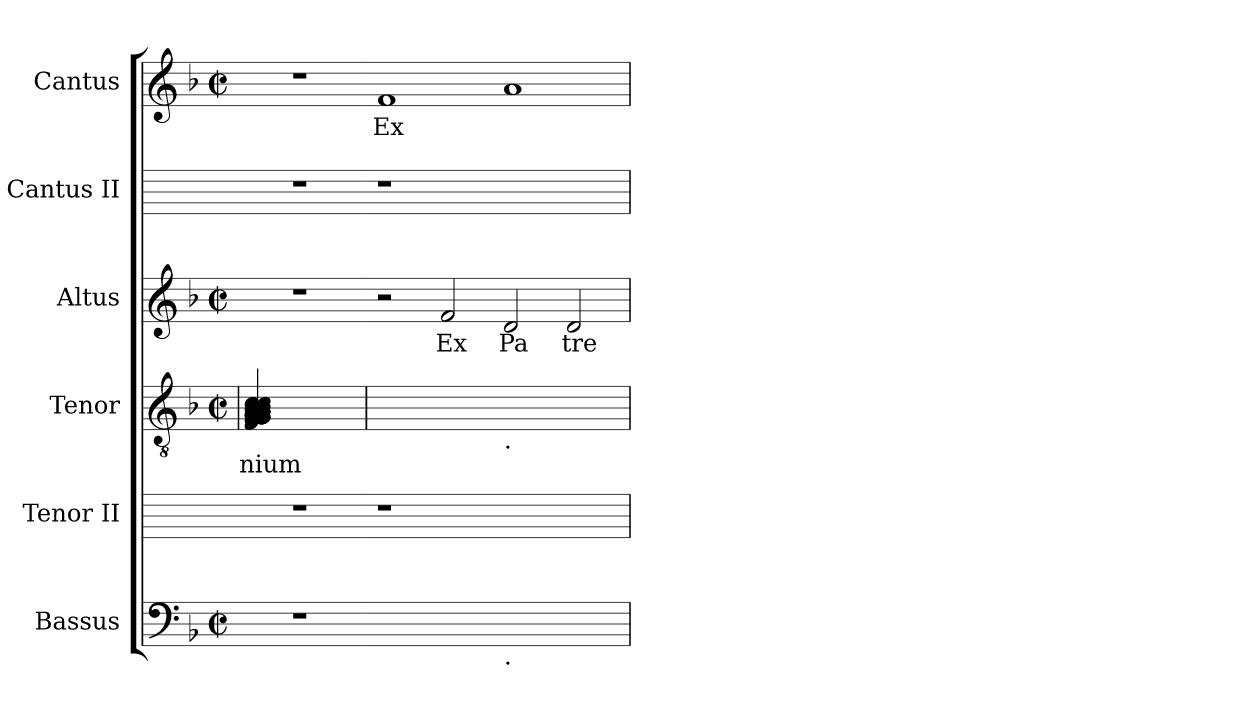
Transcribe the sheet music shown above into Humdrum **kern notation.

**kern	**kern	**kern	**text	**kern	**text	**kern	**kern	**text
*part6	*part5	*part4	*part4	*part3	*part3	*part2	*part1	*part1
*staff6	*staff5	*staff4	*staff4	*staff3	*staff3	*staff2	*staff1	*staff1
*I"Bassus	*I"Tenor II	*I"Tenor	*	*I"Altus	*	*I"Cantus II	*I"Cantus	*
*I'Bassus	*	*I'Tenor	*	*I'Altus	*	*I'Cantus II	*	*
!!LO:PB:g=z
*stria5	*stria5	*stria5	*	*stria5	*	*stria5	*stria5	*
*clefF4	*	*clefGv2	*	*clefG2	*	*	*clefG2	*
*k[b-]	*	*k[b-]	*	*k[b-]	*	*	*k[b-]	*
*F:	*	*F:	*	*F:	*	*	*F:	*
*M2/2	*	*M2/2	*	*M2/2	*	*	*M2/2	*
*met(c|)	*	*met(c|)	*	*met(c|)	*	*	*met(c|)	*
=1	=1	=1	=1!	=1	=1!	=1	=1!	=1!
!	!	!	!LO:LY:b	!	!	!	!	!
1r	1r	(>(>(<(>4F/ 4G/ 4A/ 4c/ 4c/ 4B-/ 4A/ 4G/ 4A/ 4B-/ 4A/ 4G/	nium	1r	.	1r	1r	.
.	.	2.ryy	.	.	.	.	.	.
=2	=2	=2	=2||	=2	=2||	=2	=2||	=2||
!	!	!	!	!	!	!	!	!LO:LY:b:cj
1ryy	1r	1ryy	.	2r	.	1r	1f	Ex
!	!	!	!	!	!LO:LY:b:cj	!	!	!
.	.	.	.	2f/	Ex	.	.	.
!	!	!LO:TX:b:t=.	!	!	!	!	!	!
!LO:TX:b:t=.	!	!	!	!	!	!	!	!
!	!	!	!	!	!LO:LY:b:cj	!	!	!
1ryy	1ryy	1ryy	.	2d/	Pa	1ryy	1a	.
!	!	!	!	!	!LO:LY:b:cj	!	!	!
.	.	.	.	2d/	tre	.	.	.
=	=	=	=	=	=	=	=	=
*-	*-	*-	*-	*-	*-	*-	*-	*-
